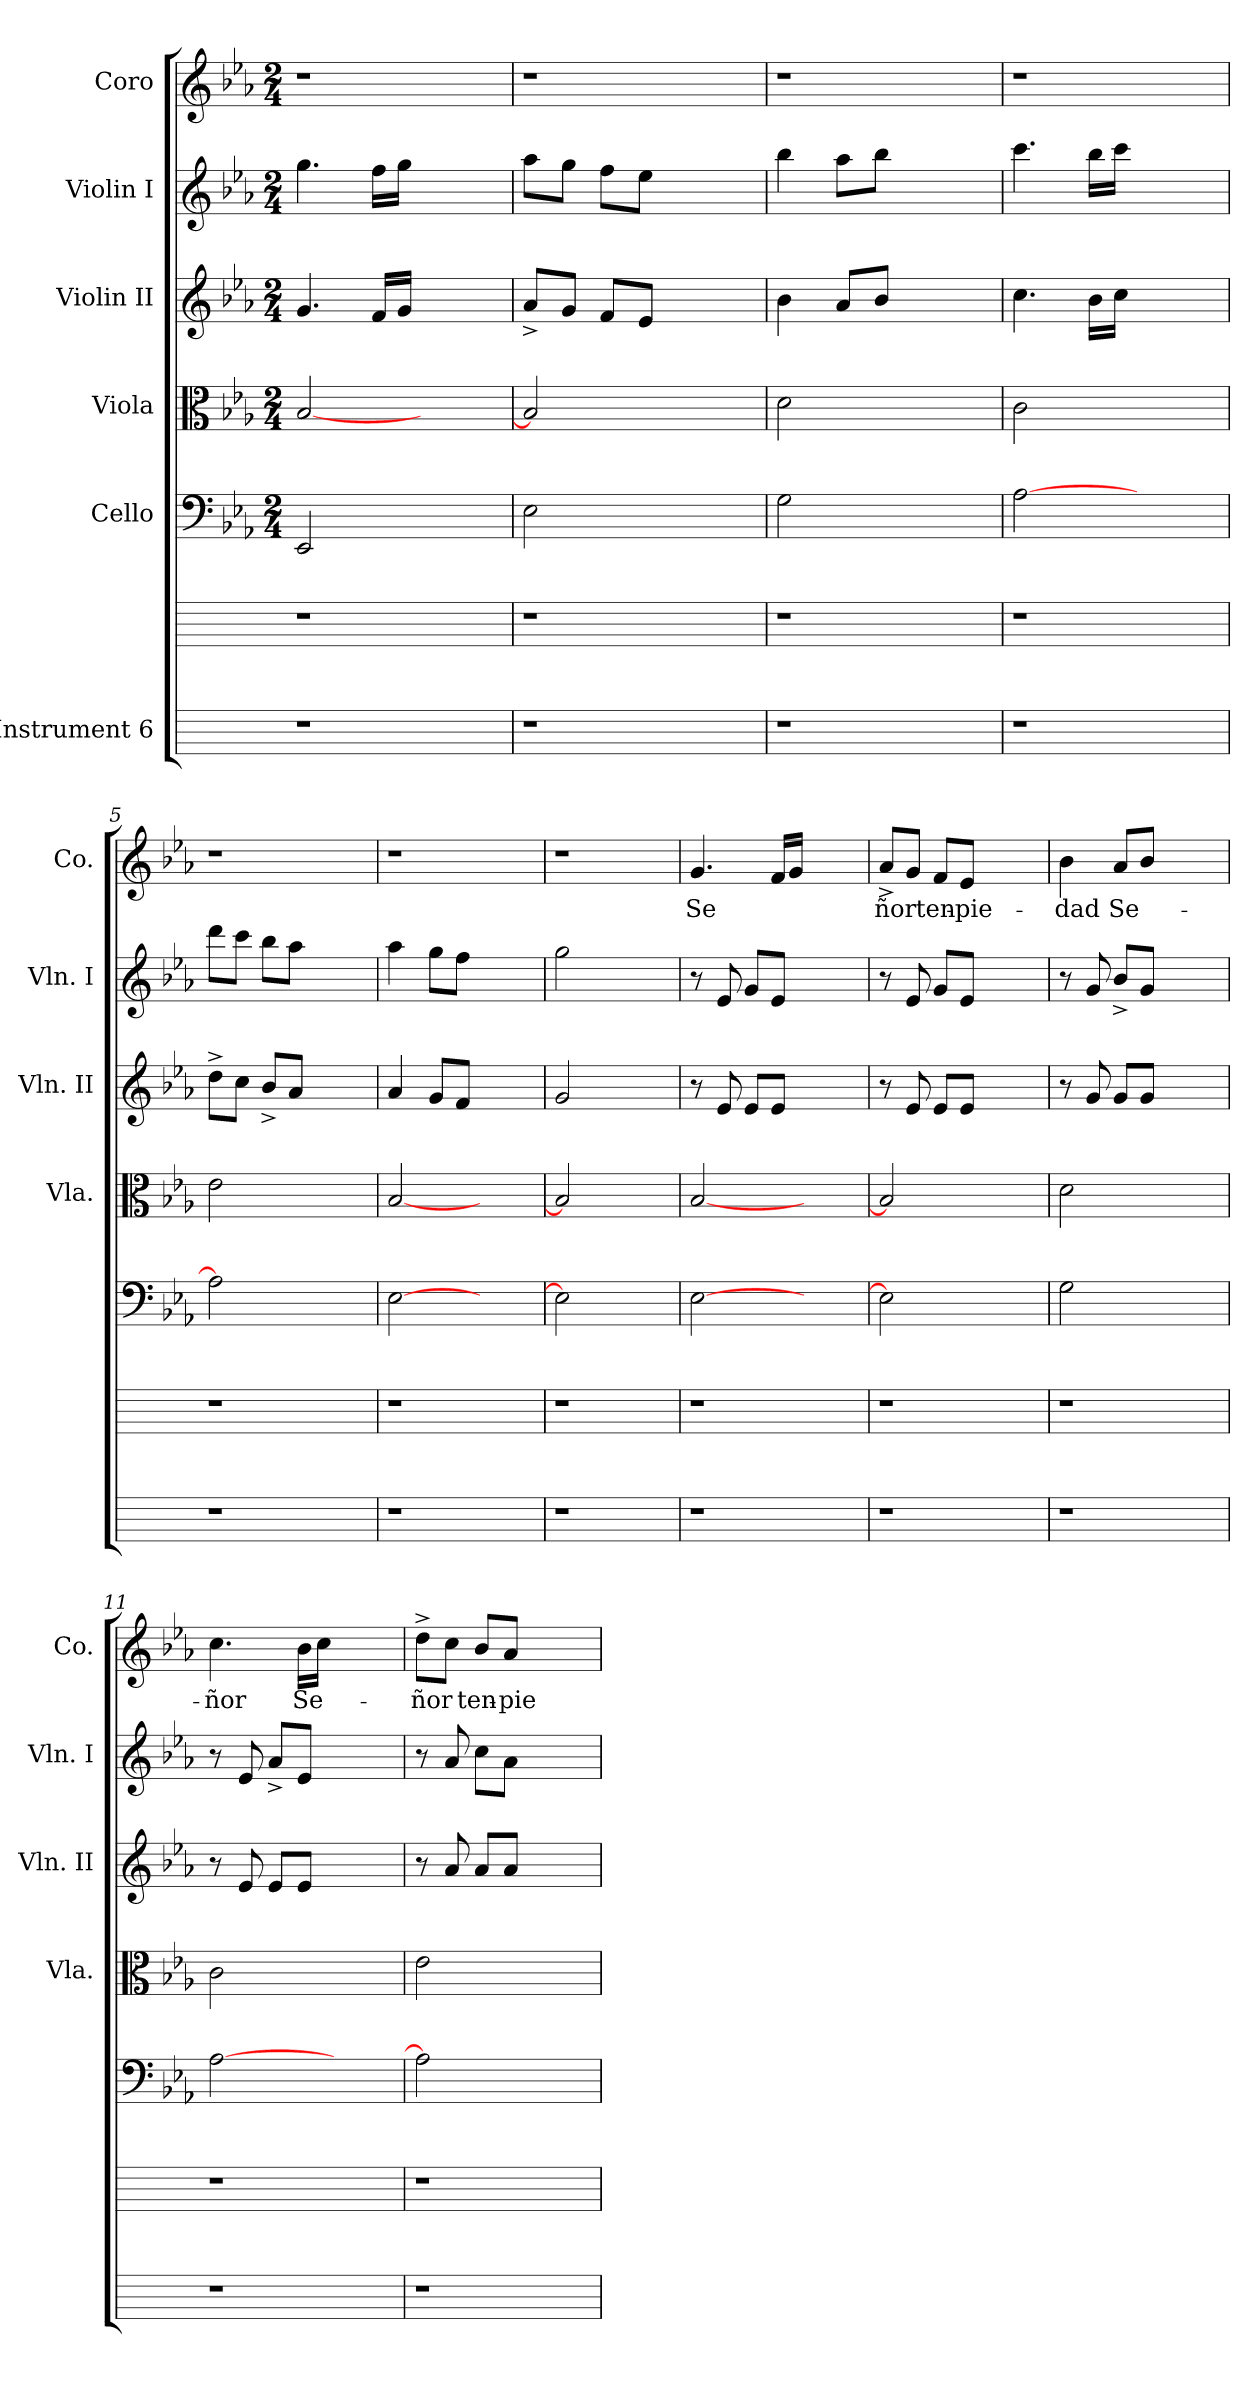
**kern	**kern	**kern	**kern	**kern	**kern	**kern	**text
*part6	*part6	*part5	*part4	*part3	*part2	*part1	*part1
*staff7	*staff6	*staff5	*staff4	*staff3	*staff2	*staff1	*staff1
*I"Instrument 6	*	*I"Cello	*I"Viola	*I"Violin II	*I"Violin I	*I"Coro	*
*	*	*	*I'Vla.	*I'Vln. II	*I'Vln. I	*I'Co.	*
!!LO:PB:g=z
*stria5	*stria5	*stria5	*stria5	*stria5	*stria5	*stria5	*
*	*	*clefF4	*clefC3	*clefG2	*clefG2	*clefG2	*
*	*	*k[b-e-a-]	*k[b-e-a-]	*k[b-e-a-]	*k[b-e-a-]	*k[b-e-a-]	*
*	*	*E-:	*E-:	*E-:	*E-:	*E-:	*
*	*	*M2/4	*M2/4	*M2/4	*M2/4	*M2/4	*
=1	=1	=1	=1	=1	=1	=1	=1
!	!	!	!	!	!	!LO:N:vis=1	!
1r	1r	2EE-/	[<2B-/	4.g/	4.gg\	2r	.
.	.	.	.	16f/L	16ff\L	.	.
.	.	.	.	16g/J	16gg\J	.	.
.	.	2ryy	2ryy	2ryy	2ryy	2ryy	.
=2	=2	=2	=2	=2	=2	=2	=2
!	!	!	!	!	!	!LO:N:vis=1	!
1r	1r	2E-\	2B-/]	8a-^>/L	8aa-\L	2r	.
.	.	.	.	8g/J	8gg\J	.	.
.	.	.	.	8f/L	8ff\L	.	.
.	.	.	.	8e-/J	8ee-\J	.	.
.	.	2ryy	2ryy	2ryy	2ryy	2ryy	.
=3	=3	=3	=3	=3	=3	=3	=3
!	!	!	!	!	!	!LO:N:vis=1	!
1r	1r	2G\	2d\	4b-\	4bb-\	2r	.
.	.	.	.	8a-/L	8aa-\L	.	.
.	.	.	.	8b-/J	8bb-\J	.	.
.	.	2ryy	2ryy	2ryy	2ryy	2ryy	.
=4	=4	=4	=4	=4	=4	=4	=4
!	!	!	!	!	!	!LO:N:vis=1	!
1r	1r	[>2A-\	2c\	4.cc\	4.ccc\	2r	.
.	.	.	.	16b-\L	16bb-\L	.	.
.	.	.	.	16cc\J	16ccc\J	.	.
.	.	2ryy	2ryy	2ryy	2ryy	2ryy	.
=5	=5	=5	=5	=5	=5	=5	=5
!	!	!	!	!	!	!LO:N:vis=1	!
1r	1r	2A-\]	2e-\	8dd^<\L	8ddd\L	2r	.
.	.	.	.	8cc\J	8ccc\J	.	.
.	.	.	.	8b-^>/L	8bb-\L	.	.
.	.	.	.	8a-/J	8aa-\J	.	.
.	.	2ryy	2ryy	2ryy	2ryy	2ryy	.
=6	=6	=6	=6	=6	=6	=6	=6
!	!	!	!	!	!	!LO:N:vis=1	!
1r	1r	[>2E-\	[<2B-/	4a-/	4aa-\	2r	.
.	.	.	.	8g/L	8gg\L	.	.
.	.	.	.	8f/J	8ff\J	.	.
.	.	2ryy	2ryy	2ryy	2ryy	2ryy	.
=7	=7	=7	=7	=7	=7	=7	=7
!	!	!	!	!	!	!LO:N:vis=1	!
1r	1r	2E-\]	2B-/]	2g/	2gg\	2r	.
.	.	2ryy	2ryy	2ryy	2ryy	2ryy	.
=8	=8	=8	=8	=8	=8	=8	=8
!	!	!	!	!	!	!	!LO:LY:b:cj
1r	1r	[<2E-\	[>2B-/	8r	8r	4.g/	Se
.	.	.	.	8e-/	8e-/	.	.
.	.	.	.	8e-/L	8g/L	.	.
.	.	.	.	8e-/J	8e-/J	16f/L	.
.	.	.	.	.	.	16g/J	.
.	.	2ryy	2ryy	2ryy	2ryy	2ryy	.
!!LO:LB:g=z
=9	=9	=9	=9	=9	=9	=9	=9
!	!	!	!	!	!	!	!LO:LY:b:cj
1r	1r	2E-\]	2B-/]	8r	8r	8a-^>/L	ñor
.	.	.	.	8e-/	8e-/	8g/J	.
!	!	!	!	!	!	!	!LO:LY:b
.	.	.	.	8e-/L	8g/L	8f/L	ten-
!	!	!	!	!	!	!	!LO:LY:b:rj
.	.	.	.	8e-/J	8e-/J	8e-/J	-pie-
.	.	2ryy	2ryy	2ryy	2ryy	2ryy	.
=10	=10	=10	=10	=10	=10	=10	=10
!	!	!	!	!	!	!	!LO:LY:b:cj
1r	1r	2G\	2d\	8r	8r	4b-\	-dad
.	.	.	.	8g/	8g/	.	.
!	!	!	!	!	!	!	!LO:LY:b:cj
.	.	.	.	8g/L	8b-^>/L	8a-/L	Se-
.	.	.	.	8g/J	8g/J	8b-/J	.
.	.	2ryy	2ryy	2ryy	2ryy	2ryy	.
=11	=11	=11	=11	=11	=11	=11	=11
!	!	!	!	!	!	!	!LO:LY:b:cj
1r	1r	[>2A-\	2c\	8r	8r	4.cc\	-ñor
.	.	.	.	8e-/	8e-/	.	.
.	.	.	.	8e-/L	8a-^>/L	.	.
!	!	!	!	!	!	!	!LO:LY:b:cj
.	.	.	.	8e-/J	8e-/J	16b-\L	Se-
.	.	.	.	.	.	16cc\J	.
.	.	2ryy	2ryy	2ryy	2ryy	2ryy	.
=12	=12	=12	=12	=12	=12	=12	=12
!	!	!	!	!	!	!	!LO:LY:b:cj
1r	1r	2A-\]	2e-\	8r	8r	8dd^<\L	-ñor
.	.	.	.	8a-/	8a-/	8cc\J	.
!	!	!	!	!	!	!	!LO:LY:b
.	.	.	.	8a-/L	8cc\L	8b-/L	ten-
!	!	!	!	!	!	!	!LO:LY:b:rj
.	.	.	.	8a-/J	8a-\J	8a-/J	-pie
.	.	2ryy	2ryy	2ryy	2ryy	2ryy	.
=	=	=	=	=	=	=	=
*-	*-	*-	*-	*-	*-	*-	*-
